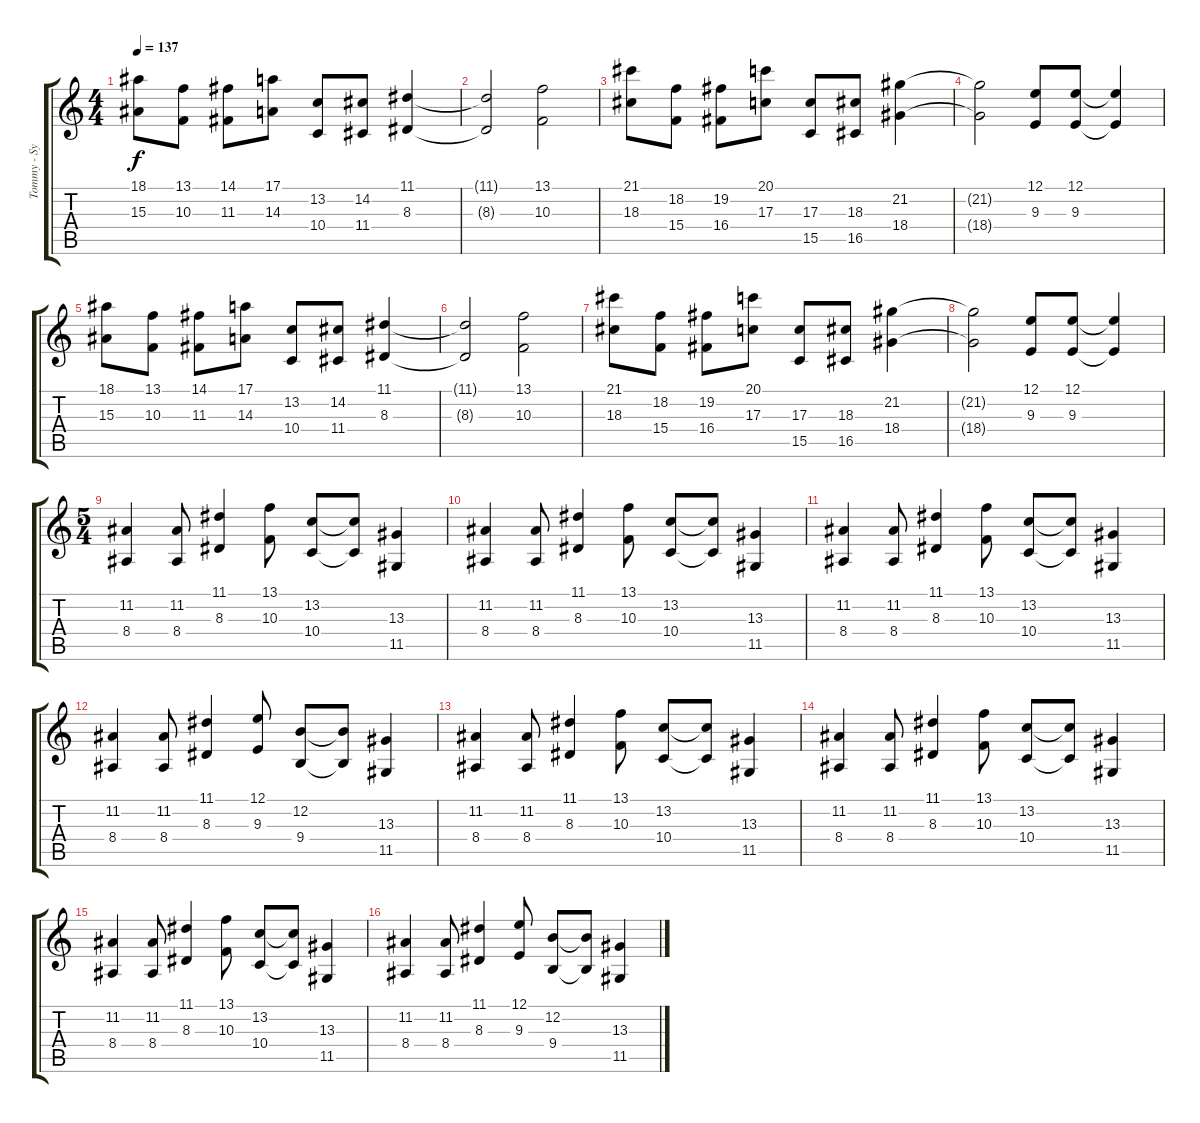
\track ("Tommy - Synth" "Tommy - Sy") {instrument musicbox}
\staff {score tabs}
\tuning (E4 B3 G3 D3 A2 E2) {hide}
\ts (4 4)
\tempo 137
\clef g2
\ks c
(18.1 15.3).8{dy f} (13.1 10.3).8 (14.1 11.3).8 (17.1 14.3).8 (13.2 10.4).8 (14.2 11.4).8 (11.1 8.3).4 |
(11.1{t} 8.3{t}).2 (13.1 10.3).2 |
(21.1 18.3).8 (18.2 15.4).8 (19.2 16.4).8 (20.1 17.3).8 (17.3 15.5).8 (18.3 16.5).8 (21.2 18.4).4 |
(21.2{t} 18.4{t}).2 (12.1 9.3).8 (12.1 9.3).8 (12.1{t} 9.3{t}).4 |
(18.1 15.3).8 (13.1 10.3).8 (14.1 11.3).8 (17.1 14.3).8 (13.2 10.4).8 (14.2 11.4).8 (11.1 8.3).4 |
(11.1{t} 8.3{t}).2 (13.1 10.3).2 |
(21.1 18.3).8 (18.2 15.4).8 (19.2 16.4).8 (20.1 17.3).8 (17.3 15.5).8 (18.3 16.5).8 (21.2 18.4).4 |
(21.2{t} 18.4{t}).2 (12.1 9.3).8 (12.1 9.3).8 (12.1{t} 9.3{t}).4 |
\ts (5 4)
(11.2 8.4).4 (11.2 8.4).8 (11.1 8.3).4 (13.1 10.3).8 (13.2 10.4).8 (13.2{t} 10.4{t}).8 (13.3 11.5).4 |
(11.2 8.4).4 (11.2 8.4).8 (11.1 8.3).4 (13.1 10.3).8 (13.2 10.4).8 (13.2{t} 10.4{t}).8 (13.3 11.5).4 |
(11.2 8.4).4 (11.2 8.4).8 (11.1 8.3).4 (13.1 10.3).8 (13.2 10.4).8 (13.2{t} 10.4{t}).8 (13.3 11.5).4 |
(11.2 8.4).4 (11.2 8.4).8 (11.1 8.3).4 (12.1 9.3).8 (12.2 9.4).8 (12.2{t} 9.4{t}).8 (13.3 11.5).4 |
(11.2 8.4).4 (11.2 8.4).8 (11.1 8.3).4 (13.1 10.3).8 (13.2 10.4).8 (13.2{t} 10.4{t}).8 (13.3 11.5).4 |
(11.2 8.4).4 (11.2 8.4).8 (11.1 8.3).4 (13.1 10.3).8 (13.2 10.4).8 (13.2{t} 10.4{t}).8 (13.3 11.5).4 |
(11.2 8.4).4 (11.2 8.4).8 (11.1 8.3).4 (13.1 10.3).8 (13.2 10.4).8 (13.2{t} 10.4{t}).8 (13.3 11.5).4 |
(11.2 8.4).4 (11.2 8.4).8 (11.1 8.3).4 (12.1 9.3).8 (12.2 9.4).8 (12.2{t} 9.4{t}).8 (13.3 11.5).4
